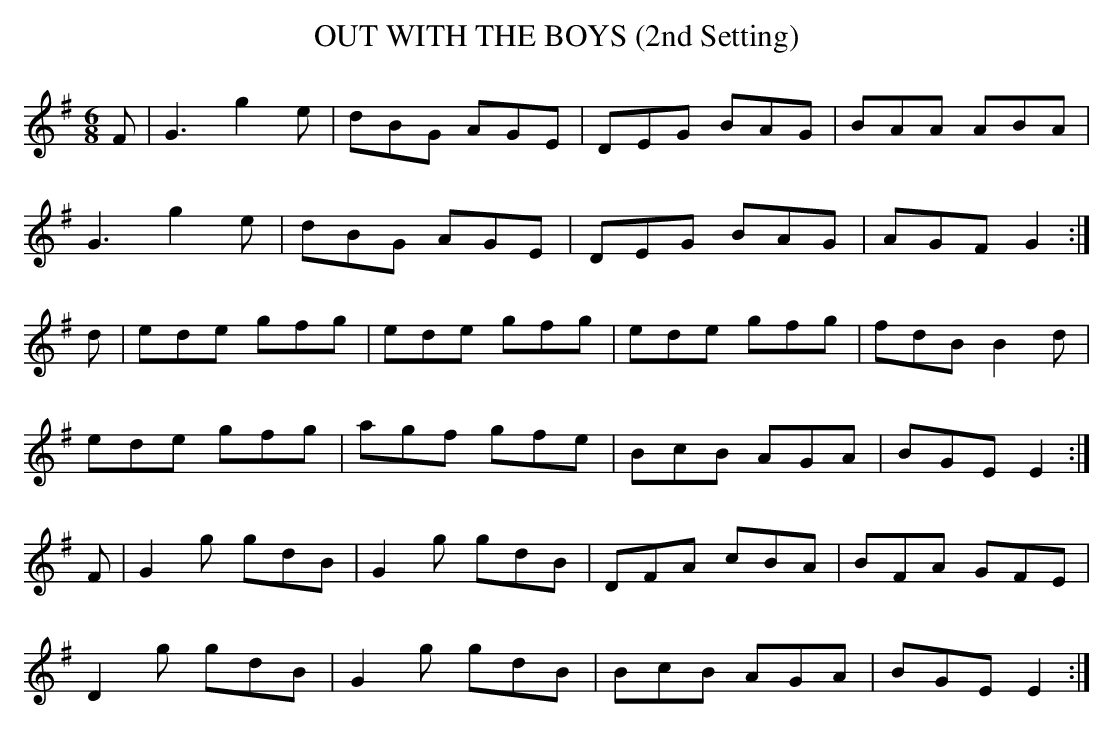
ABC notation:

X:1
T:OUT WITH THE BOYS (2nd Setting)
M:6/8
L:1/8
K:G
F|G3 g2e|dBG AGE|DEG BAG|BAA ABA|
G3 g2e|dBG AGE|DEG BAG|AGF G2 :|
d|ede gfg|ede gfg|ede gfg|fdB B2d|
ede gfg|agf gfe|BcB AGA|BGE E2 :|
F|G2g gdB|G2g gdB|DFA cBA|BFA GFE|
D2g gdB|G2g gdB|BcB AGA|BGE E2 :|
